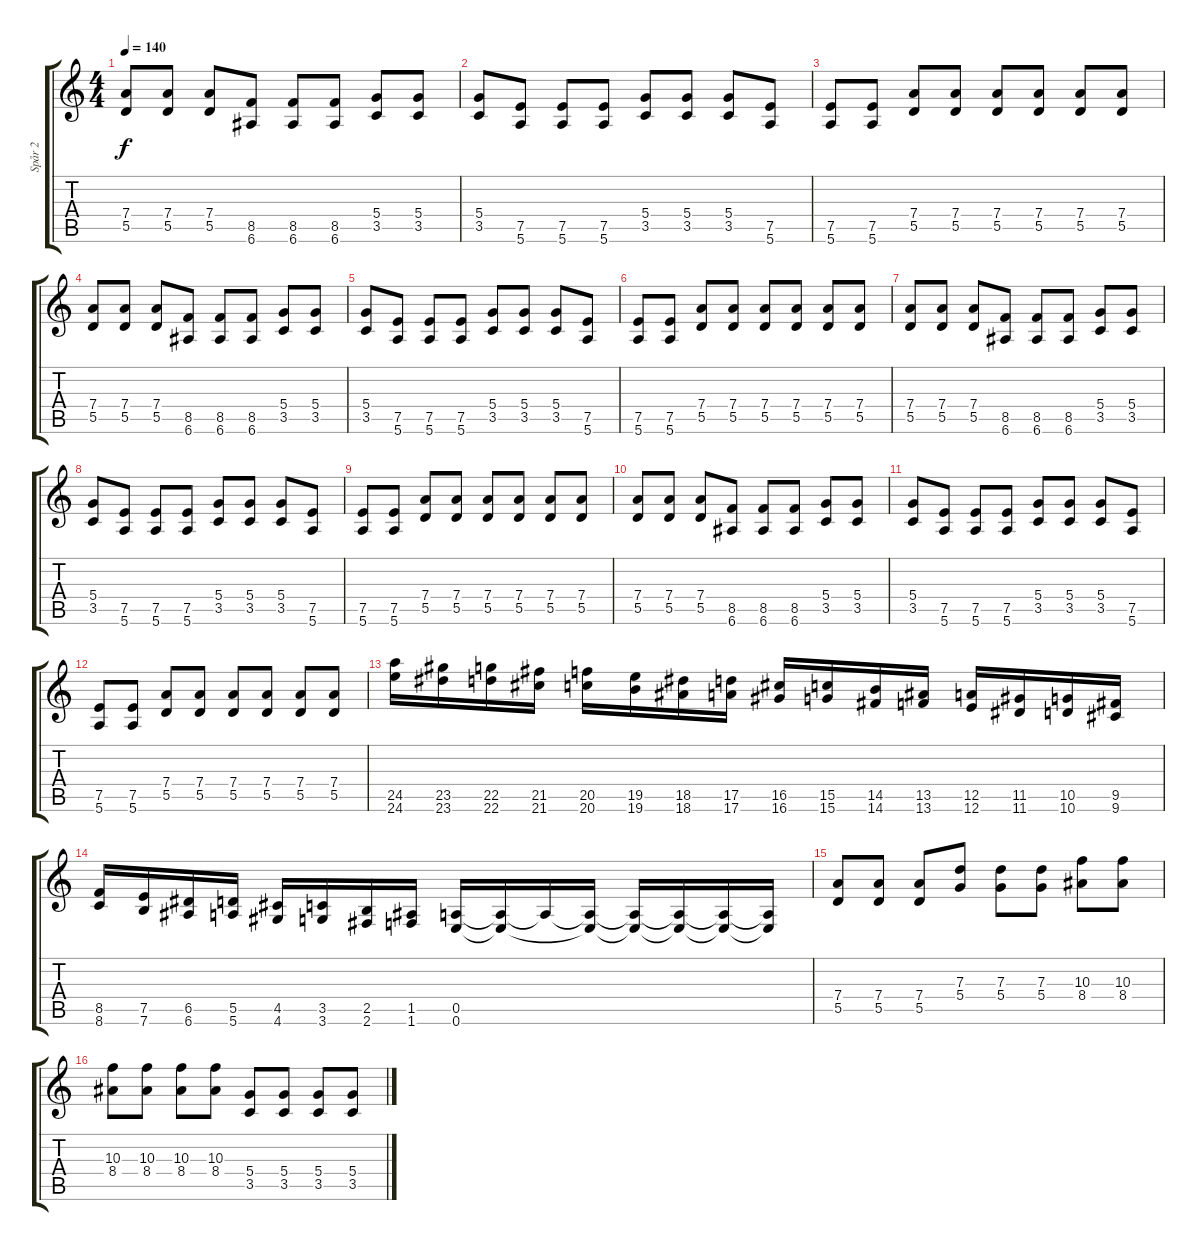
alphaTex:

\track ("Spår 2" "Spår 2") {instrument distortionguitar}
\staff {score tabs}
\tuning (E4 B3 G3 D3 A2 E2) {hide}
\ts (4 4)
\tempo 140
\clef g2
\ks c
(7.4 5.5).8{dy f} (7.4 5.5).8 (7.4 5.5).8 (8.5 6.6).8 (8.5 6.6).8 (8.5 6.6).8 (5.4 3.5).8 (5.4 3.5).8 |
(5.4 3.5).8 (7.5 5.6).8 (7.5 5.6).8 (7.5 5.6).8 (5.4 3.5).8 (5.4 3.5).8 (5.4 3.5).8 (7.5 5.6).8 |
(7.5 5.6).8 (7.5 5.6).8 (7.4 5.5).8 (7.4 5.5).8 (7.4 5.5).8 (7.4 5.5).8 (7.4 5.5).8 (7.4 5.5).8 |
(7.4 5.5).8 (7.4 5.5).8 (7.4 5.5).8 (8.5 6.6).8 (8.5 6.6).8 (8.5 6.6).8 (5.4 3.5).8 (5.4 3.5).8 |
(5.4 3.5).8 (7.5 5.6).8 (7.5 5.6).8 (7.5 5.6).8 (5.4 3.5).8 (5.4 3.5).8 (5.4 3.5).8 (7.5 5.6).8 |
(7.5 5.6).8 (7.5 5.6).8 (7.4 5.5).8 (7.4 5.5).8 (7.4 5.5).8 (7.4 5.5).8 (7.4 5.5).8 (7.4 5.5).8 |
(7.4 5.5).8 (7.4 5.5).8 (7.4 5.5).8 (8.5 6.6).8 (8.5 6.6).8 (8.5 6.6).8 (5.4 3.5).8 (5.4 3.5).8 |
(5.4 3.5).8 (7.5 5.6).8 (7.5 5.6).8 (7.5 5.6).8 (5.4 3.5).8 (5.4 3.5).8 (5.4 3.5).8 (7.5 5.6).8 |
(7.5 5.6).8 (7.5 5.6).8 (7.4 5.5).8 (7.4 5.5).8 (7.4 5.5).8 (7.4 5.5).8 (7.4 5.5).8 (7.4 5.5).8 |
(7.4 5.5).8 (7.4 5.5).8 (7.4 5.5).8 (8.5 6.6).8 (8.5 6.6).8 (8.5 6.6).8 (5.4 3.5).8 (5.4 3.5).8 |
(5.4 3.5).8 (7.5 5.6).8 (7.5 5.6).8 (7.5 5.6).8 (5.4 3.5).8 (5.4 3.5).8 (5.4 3.5).8 (7.5 5.6).8 |
(7.5 5.6).8 (7.5 5.6).8 (7.4 5.5).8 (7.4 5.5).8 (7.4 5.5).8 (7.4 5.5).8 (7.4 5.5).8 (7.4 5.5).8 |
(24.5 24.6).16 (23.5 23.6).16 (22.5 22.6).16 (21.5 21.6).16 (20.5 20.6).16 (19.5 19.6).16 (18.5 18.6).16 (17.5 17.6).16 (16.5 16.6).16 (15.5 15.6).16 (14.5 14.6).16 (13.5 13.6).16 (12.5 12.6).16 (11.5 11.6).16 (10.5 10.6).16 (9.5 9.6).16 |
(8.5 8.6).16 (7.5 7.6).16 (6.5 6.6).16 (5.5 5.6).16 (4.5 4.6).16 (3.5 3.6).16 (2.5 2.6).16 (1.5 1.6).16 (0.5 0.6).16 (0.5{t} 0.6{t}).16 0.5{t}.16 (0.5{t} 0.6{t}).16 (0.5{t} 0.6{t}).16 (0.5{t} 0.6{t}).16 (0.5{t} 0.6{t}).16 (0.5{t} 0.6{t}).16 |
(7.4 5.5).8 (7.4 5.5).8 (7.4 5.5).8 (7.3 5.4).8 (7.3 5.4).8 (7.3 5.4).8 (10.3 8.4).8 (10.3 8.4).8 |
(10.3 8.4).8 (10.3 8.4).8 (10.3 8.4).8 (10.3 8.4).8 (5.4 3.5).8 (5.4 3.5).8 (5.4 3.5).8 (5.4 3.5).8
